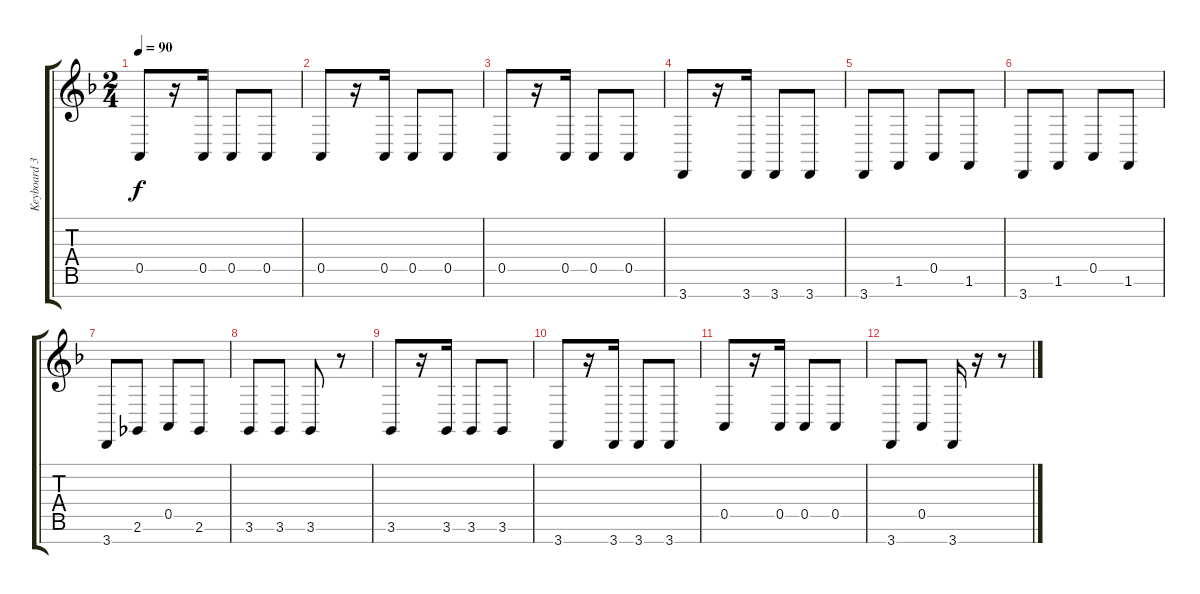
\track ("Keyboard 3" "Keyboard 3") {instrument acousticgrandpiano}
\staff {score tabs}
\tuning (E4 B3 G3 D3 A2 E2 B1) {hide}
\ts (2 4)
\tempo 90
\clef g2
\ks f
0.5.8{dy f} r.16 0.5.16 0.5.8 0.5.8 |
0.5.8 r.16 0.5.16 0.5.8 0.5.8 |
0.5.8 r.16 0.5.16 0.5.8 0.5.8 |
3.7.8 r.16 3.7.16 3.7.8 3.7.8 |
3.7.8 1.6.8 0.5.8 1.6.8 |
3.7.8 1.6.8 0.5.8 1.6.8 |
3.7.8 2.6.8 0.5.8 2.6.8 |
3.6.8 3.6.8 3.6.8 r.8 |
3.6.8 r.16 3.6.16 3.6.8 3.6.8 |
3.7.8 r.16 3.7.16 3.7.8 3.7.8 |
0.5.8 r.16 0.5.16 0.5.8 0.5.8 |
3.7.8 0.5.8 3.7.16 r.16 r.8
